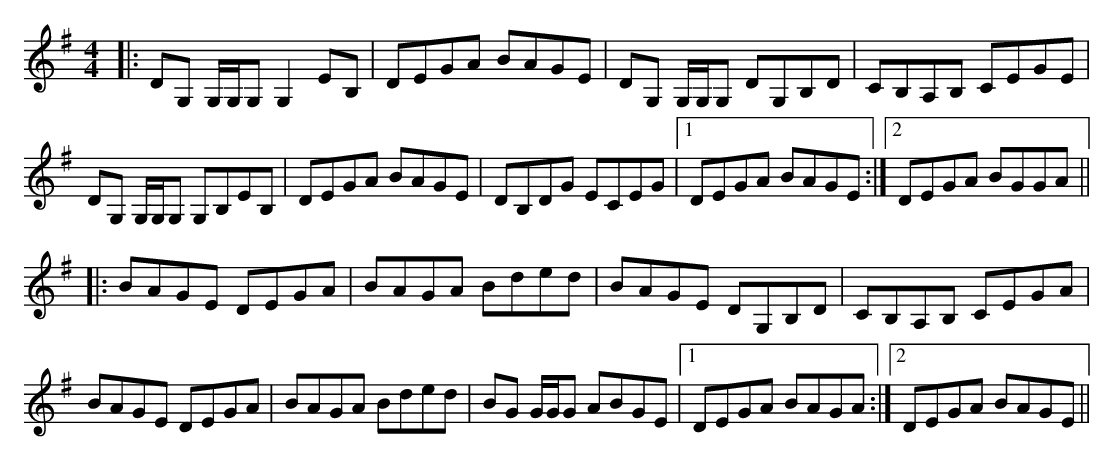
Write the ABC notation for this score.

X:1
M:4/4
K:G
|:DG, G,/G,/G, G,2 EB,|DEGA BAGE|DG, G,/G,/G, DG,B,D|CB,A,B, CEGE|
DG, G,/G,/G, G,B,EB,|DEGA BAGE|DB,DG ECEG|1 DEGA BAGE:|2 DEGA BGGA||
|:BAGE DEGA|BAGA Bded|BAGE DG,B,D|CB,A,B, CEGA|
BAGE DEGA|BAGA Bded|BG G/G/G ABGE|1 DEGA BAGA:|2 DEGA BAGE||
